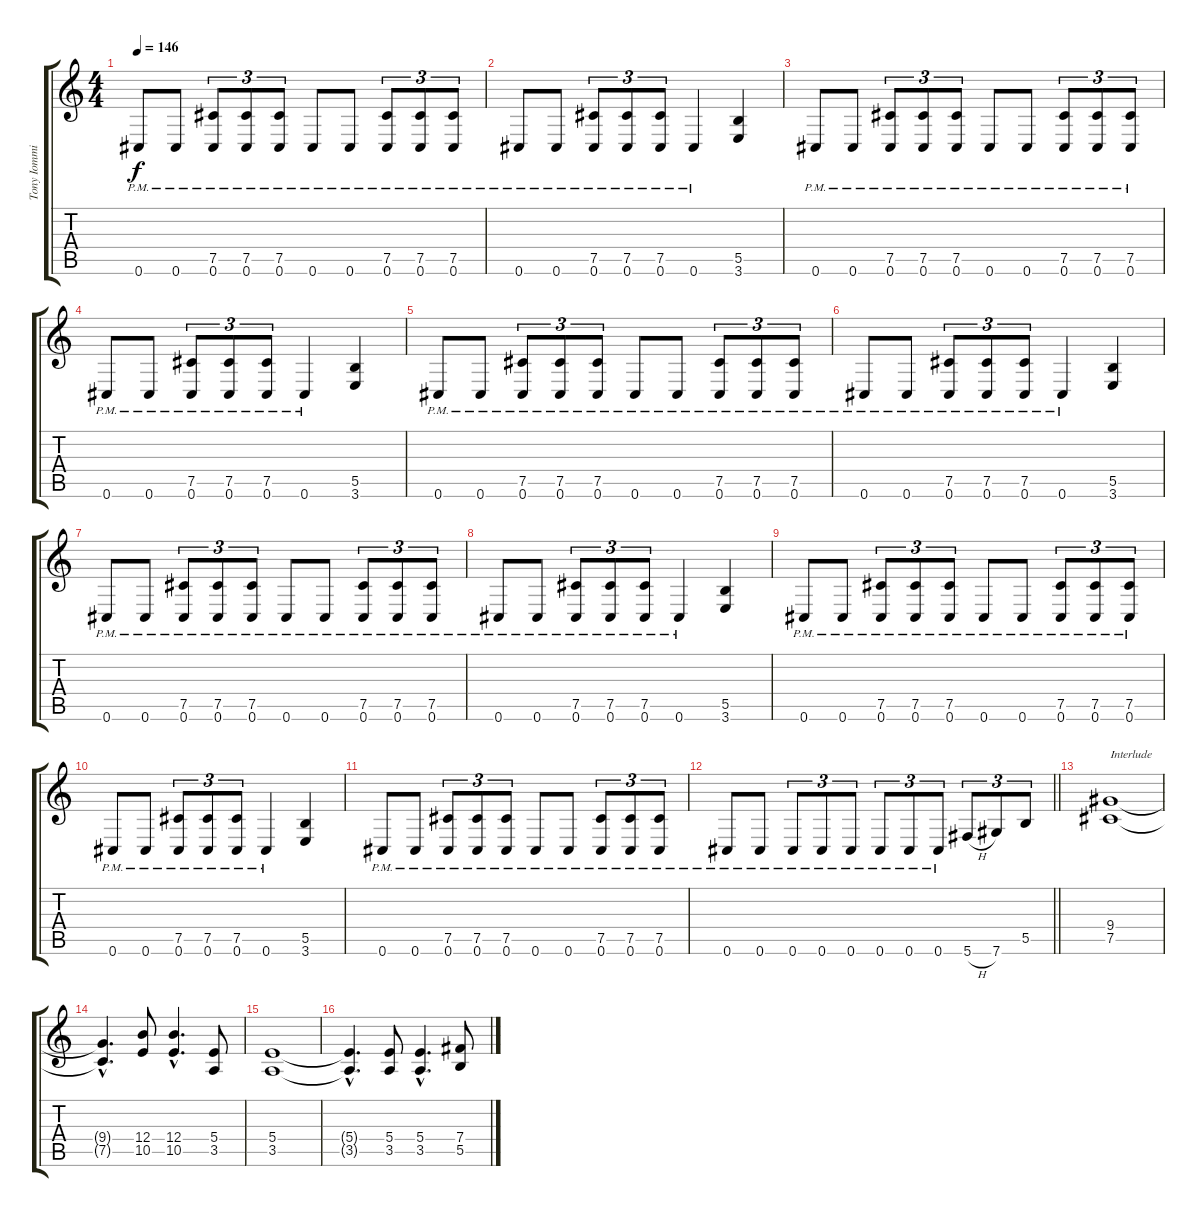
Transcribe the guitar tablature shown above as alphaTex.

\track ("Tony Iommi - Rhy 1" "Tony Iommi") {instrument distortionguitar}
\staff {score tabs}
\tuning (Db4 Ab3 E3 B2 Gb2 Db2) {hide}
\ts (4 4)
\tempo 146
\clef g2
\ks c
0.6{pm}.8{dy f} 0.6{pm}.8 (7.5{pm} 0.6{pm}).8{tu (3 2)} (7.5{pm} 0.6{pm}).8{tu (3 2)} (7.5{pm} 0.6{pm}).8{tu (3 2)} 0.6{pm}.8 0.6{pm}.8 (7.5{pm} 0.6{pm}).8{tu (3 2)} (7.5{pm} 0.6{pm}).8{tu (3 2)} (7.5{pm} 0.6{pm}).8{tu (3 2)} |
0.6{pm}.8 0.6{pm}.8 (7.5{pm} 0.6{pm}).8{tu (3 2)} (7.5{pm} 0.6{pm}).8{tu (3 2)} (7.5{pm} 0.6{pm}).8{tu (3 2)} 0.6{pm}.4 (5.5 3.6).4 |
0.6{pm}.8 0.6{pm}.8 (7.5{pm} 0.6{pm}).8{tu (3 2)} (7.5{pm} 0.6{pm}).8{tu (3 2)} (7.5{pm} 0.6{pm}).8{tu (3 2)} 0.6{pm}.8 0.6{pm}.8 (7.5{pm} 0.6{pm}).8{tu (3 2)} (7.5{pm} 0.6{pm}).8{tu (3 2)} (7.5{pm} 0.6{pm}).8{tu (3 2)} |
0.6{pm}.8 0.6{pm}.8 (7.5{pm} 0.6{pm}).8{tu (3 2)} (7.5{pm} 0.6{pm}).8{tu (3 2)} (7.5{pm} 0.6{pm}).8{tu (3 2)} 0.6{pm}.4 (5.5 3.6).4 |
0.6{pm}.8 0.6{pm}.8 (7.5{pm} 0.6{pm}).8{tu (3 2)} (7.5{pm} 0.6{pm}).8{tu (3 2)} (7.5{pm} 0.6{pm}).8{tu (3 2)} 0.6{pm}.8 0.6{pm}.8 (7.5{pm} 0.6{pm}).8{tu (3 2)} (7.5{pm} 0.6{pm}).8{tu (3 2)} (7.5{pm} 0.6{pm}).8{tu (3 2)} |
0.6{pm}.8 0.6{pm}.8 (7.5{pm} 0.6{pm}).8{tu (3 2)} (7.5{pm} 0.6{pm}).8{tu (3 2)} (7.5{pm} 0.6{pm}).8{tu (3 2)} 0.6{pm}.4 (5.5 3.6).4 |
0.6{pm}.8 0.6{pm}.8 (7.5{pm} 0.6{pm}).8{tu (3 2)} (7.5{pm} 0.6{pm}).8{tu (3 2)} (7.5{pm} 0.6{pm}).8{tu (3 2)} 0.6{pm}.8 0.6{pm}.8 (7.5{pm} 0.6{pm}).8{tu (3 2)} (7.5{pm} 0.6{pm}).8{tu (3 2)} (7.5{pm} 0.6{pm}).8{tu (3 2)} |
0.6{pm}.8 0.6{pm}.8 (7.5{pm} 0.6{pm}).8{tu (3 2)} (7.5{pm} 0.6{pm}).8{tu (3 2)} (7.5{pm} 0.6{pm}).8{tu (3 2)} 0.6{pm}.4 (5.5 3.6).4 |
0.6{pm}.8 0.6{pm}.8 (7.5{pm} 0.6{pm}).8{tu (3 2)} (7.5{pm} 0.6{pm}).8{tu (3 2)} (7.5{pm} 0.6{pm}).8{tu (3 2)} 0.6{pm}.8 0.6{pm}.8 (7.5{pm} 0.6{pm}).8{tu (3 2)} (7.5{pm} 0.6{pm}).8{tu (3 2)} (7.5{pm} 0.6{pm}).8{tu (3 2)} |
0.6{pm}.8 0.6{pm}.8 (7.5{pm} 0.6{pm}).8{tu (3 2)} (7.5{pm} 0.6{pm}).8{tu (3 2)} (7.5{pm} 0.6{pm}).8{tu (3 2)} 0.6{pm}.4 (5.5 3.6).4 |
0.6{pm}.8 0.6{pm}.8 (7.5{pm} 0.6{pm}).8{tu (3 2)} (7.5{pm} 0.6{pm}).8{tu (3 2)} (7.5{pm} 0.6{pm}).8{tu (3 2)} 0.6{pm}.8 0.6{pm}.8 (7.5{pm} 0.6{pm}).8{tu (3 2)} (7.5{pm} 0.6{pm}).8{tu (3 2)} (7.5{pm} 0.6{pm}).8{tu (3 2)} |
\barLineRight lightlight
0.6{pm}.8 0.6{pm}.8 0.6{pm}.8{tu (3 2)} 0.6{pm}.8{tu (3 2)} 0.6{pm}.8{tu (3 2)} 0.6{pm}.8{tu (3 2)} 0.6{pm}.8{tu (3 2)} 0.6{pm}.8{tu (3 2)} 5.6{h}.8{tu (3 2)} 7.6.8{tu (3 2)} 5.5.8{tu (3 2)} |
(9.4 7.5).1{txt "Interlude"} |
(9.4{hac t} 7.5{hac t}).4{d} (12.4 10.5).8 (12.4{hac} 10.5{hac}).4{d} (5.4 3.5).8 |
(5.4 3.5).1 |
(5.4{hac t} 3.5{hac t}).4{d} (5.4 3.5).8 (5.4{hac} 3.5{hac}).4{d} (7.4 5.5).8
